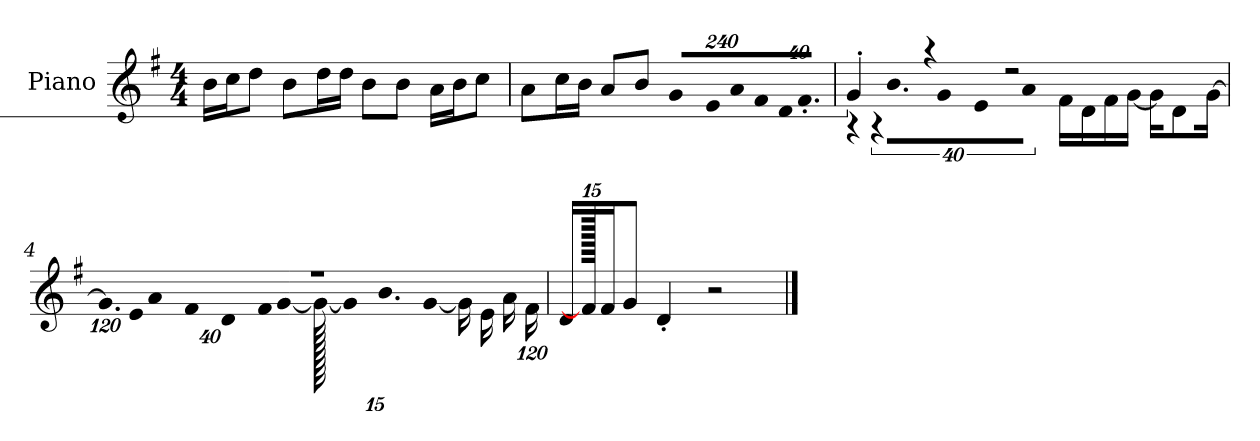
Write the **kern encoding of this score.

**kern
*part1
*staff1
*I"Piano
*I'P-no
*clefG2
*k[f#]
*M4/4
*MM90
=1
16b\LL
16cc\J
8dd\J
8b\L
16dd\L
16dd\JJ
8b\L
8b\J
16a\LL
16b\J
8cc\J
=2
8a\L
16cc\L
16b\JJ
8a/L
8b/J
*Xbrackettup
!LO:N:vis=8
960%137g/L
!LO:N:vis=16
1920%137e/L
!LO:N:vis=16
1920%137a/
!LO:N:vis=16
1920%137f#/
!LO:N:vis=32
640%23d/K
!LO:N:vis=16.
960%103f#'/JJ
=3
*^
*	*brackettup
!	!LO:N:vis=16
4g'/	1920%137r
!	!LO:N:vis=32
.	640%23r
!	!LO:N:vis=16.
.	960%103b\KL
!	!LO:N:vis=8
.	960%137g\
4r	.
!	!LO:N:vis=16
.	1920%137e\L
!	!LO:N:vis=16
.	1920%137a\JJ
2r	16f#\LL
.	16d\
.	16f#\
.	[16g\JJ
.	16g\KL]
.	8d\
.	[16g\Jk
!!LO:LB:g=z	!!
=4	=4
*	*Xbrackettup
!	!LO:N:vis=16.
1r	960%103g\LL]
!	!LO:N:vis=32
.	640%23e\K
!	!LO:N:vis=16
.	1920%137a\
!	!LO:N:vis=16
.	1920%137f#\
!	!LO:N:vis=16
.	1920%137d\
!	!LO:N:vis=32
.	640%23f#\K
.	[384%41g\J
.	1920g\_
.	24g\KL]
.	12.b\
.	[12g\J
.	16g\LL]
.	16e\
.	16a\
.	[1920%119f#\JJ
*v	*v
=5
16d/LL
1920f#\]
16f#/J
8g/J
4d'/
2r
==
*-
